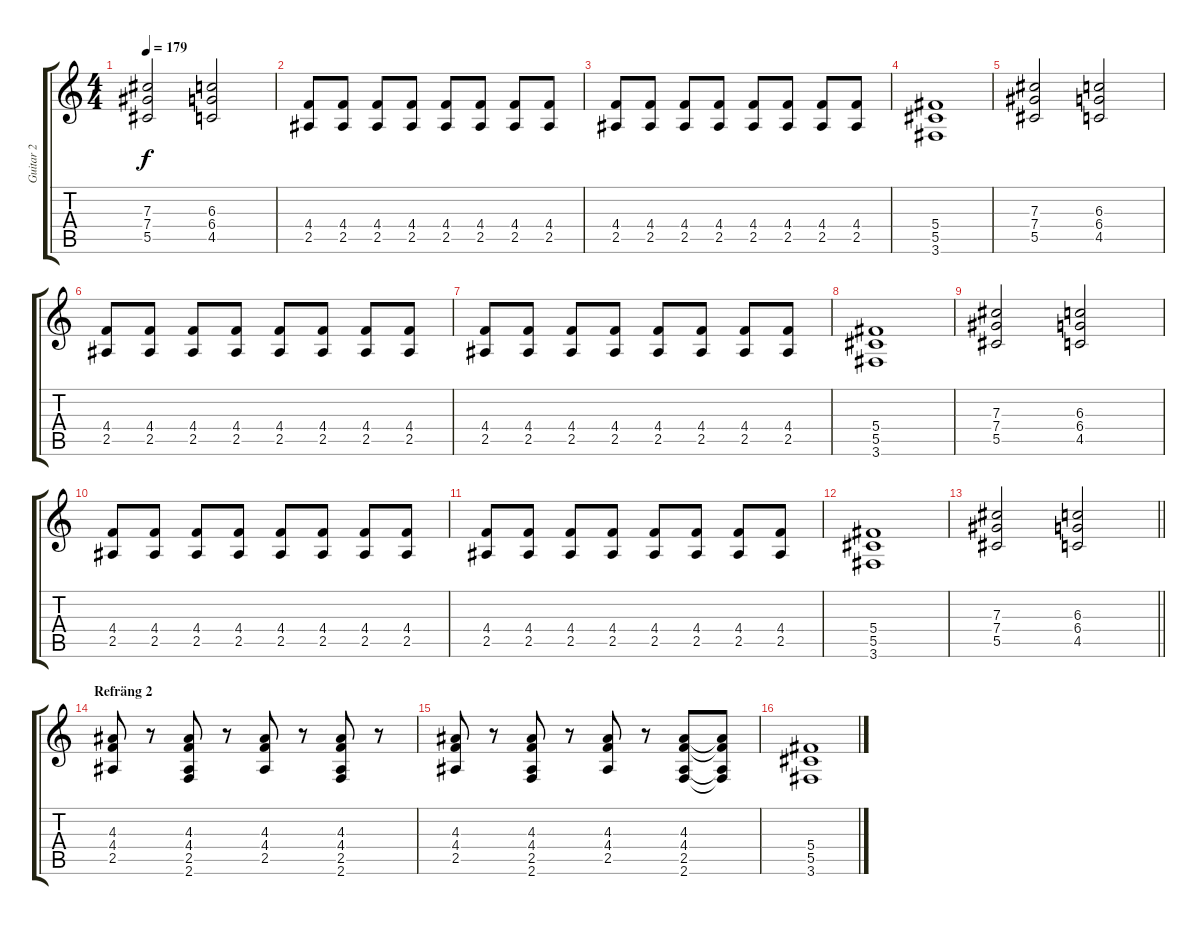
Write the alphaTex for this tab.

\track ("Guitar 2" "Guitar 2") {instrument distortionguitar}
\staff {score tabs}
\tuning (Eb4 Bb3 Gb3 Db3 Ab2 Eb2) {hide}
\ts (4 4)
\tempo 179
\clef g2
\ks c
(7.3 7.4 5.5).2{dy f} (6.3 6.4 4.5).2 |
(4.4 2.5).8 (4.4 2.5).8 (4.4 2.5).8 (4.4 2.5).8 (4.4 2.5).8 (4.4 2.5).8 (4.4 2.5).8 (4.4 2.5).8 |
(4.4 2.5).8 (4.4 2.5).8 (4.4 2.5).8 (4.4 2.5).8 (4.4 2.5).8 (4.4 2.5).8 (4.4 2.5).8 (4.4 2.5).8 |
(5.4 5.5 3.6).1 |
(7.3 7.4 5.5).2 (6.3 6.4 4.5).2 |
(4.4 2.5).8 (4.4 2.5).8 (4.4 2.5).8 (4.4 2.5).8 (4.4 2.5).8 (4.4 2.5).8 (4.4 2.5).8 (4.4 2.5).8 |
(4.4 2.5).8 (4.4 2.5).8 (4.4 2.5).8 (4.4 2.5).8 (4.4 2.5).8 (4.4 2.5).8 (4.4 2.5).8 (4.4 2.5).8 |
(5.4 5.5 3.6).1 |
(7.3 7.4 5.5).2 (6.3 6.4 4.5).2 |
(4.4 2.5).8 (4.4 2.5).8 (4.4 2.5).8 (4.4 2.5).8 (4.4 2.5).8 (4.4 2.5).8 (4.4 2.5).8 (4.4 2.5).8 |
(4.4 2.5).8 (4.4 2.5).8 (4.4 2.5).8 (4.4 2.5).8 (4.4 2.5).8 (4.4 2.5).8 (4.4 2.5).8 (4.4 2.5).8 |
(5.4 5.5 3.6).1 |
\barLineRight lightlight
(7.3 7.4 5.5).2 (6.3 6.4 4.5).2 |
\section ("" "Refräng 2")
(4.3 4.4 2.5).8 r.8 (4.3 4.4 2.5 2.6).8 r.8 (4.3 4.4 2.5).8 r.8 (4.3 4.4 2.5 2.6).8 r.8 |
(4.3 4.4 2.5).8 r.8 (4.3 4.4 2.5 2.6).8 r.8 (4.3 4.4 2.5).8 r.8 (4.3 4.4 2.5 2.6).8 (4.3{t} 4.4{t} 2.5{t} 2.6{t}).8 |
(5.4 5.5 3.6).1
